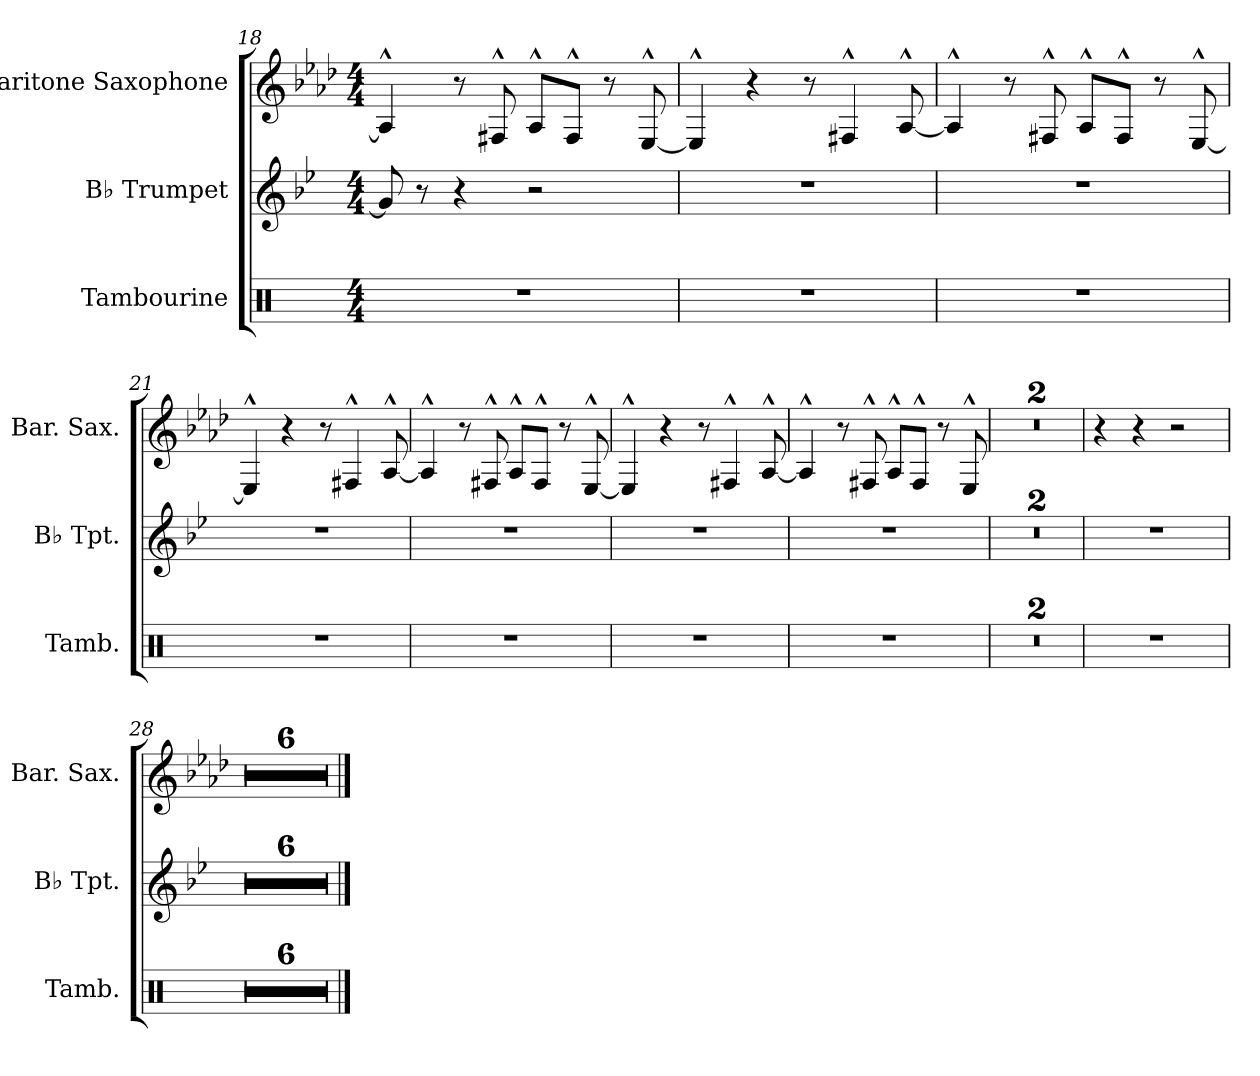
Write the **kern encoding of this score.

**kern	**kern	**kern
*part3	*part2	*part1
*staff3	*staff2	*staff1
*I"Tambourine	*I"B♭ Trumpet	*I"Baritone Saxophone
*I'Tamb.	*I'B♭ Tpt.	*I'Bar. Sax.
!!LO:LB:g=z
*clefX	*clefG2	*clefG2
*	*ITrd1c2	*ITrd12c21
*k[]	*k[b-e-a-d-]	*k[b-e-a-d-]
*M4/4	*M4/4	*M4/4
=18	=18	=18
1r	8f/]	4AA-^^/]
.	8r	.
.	4r	8r
.	.	8FF#X^^/
.	2r	8AA-^^/L
.	.	8FF#^^/J
.	.	8r
.	.	[8EE-^^/
=19	=19	=19
1r	1r	4EE-^^/]
.	.	4r
.	.	8r
.	.	4FF#X^^/
.	.	[8AA-^^/
=20	=20	=20
1r	1r	4AA-^^/]
.	.	8r
.	.	8FF#X^^/
.	.	8AA-^^/L
.	.	8FF#^^/J
.	.	8r
.	.	[8EE-^^/
=21	=21	=21
1r	1r	4EE-^^/]
.	.	4r
.	.	8r
.	.	4FF#X^^/
.	.	[8AA-^^/
!!LO:LB:g=z
=22	=22	=22
1r	1r	4AA-^^/]
.	.	8r
.	.	8FF#X^^/
.	.	8AA-^^/L
.	.	8FF#^^/J
.	.	8r
.	.	[8EE-^^/
=23	=23	=23
1r	1r	4EE-^^/]
.	.	4r
.	.	8r
.	.	4FF#X^^/
.	.	[8AA-^^/
=24	=24	=24
1r	1r	4AA-^^/]
.	.	8r
.	.	8FF#X^^/
.	.	8AA-^^/L
.	.	8FF#^^/J
.	.	8r
.	.	8EE-^^/
=25	=25	=25
1r	1r	1r
!!LO:PB:g=z
=26	=26	=26
1r	1r	1r
=27	=27	=27
1r	1r	4r
.	.	4r
.	.	2r
=28	=28	=28
1r	1r	1r
=29	=29	=29
1r	1r	1r
!!LO:LB:g=z
=30	=30	=30
1r	1r	1r
=31	=31	=31
1r	1r	1r
=32	=32	=32
1r	1r	1r
=33	=33	=33
1r	1r	1r
==	==	==
*-	*-	*-
